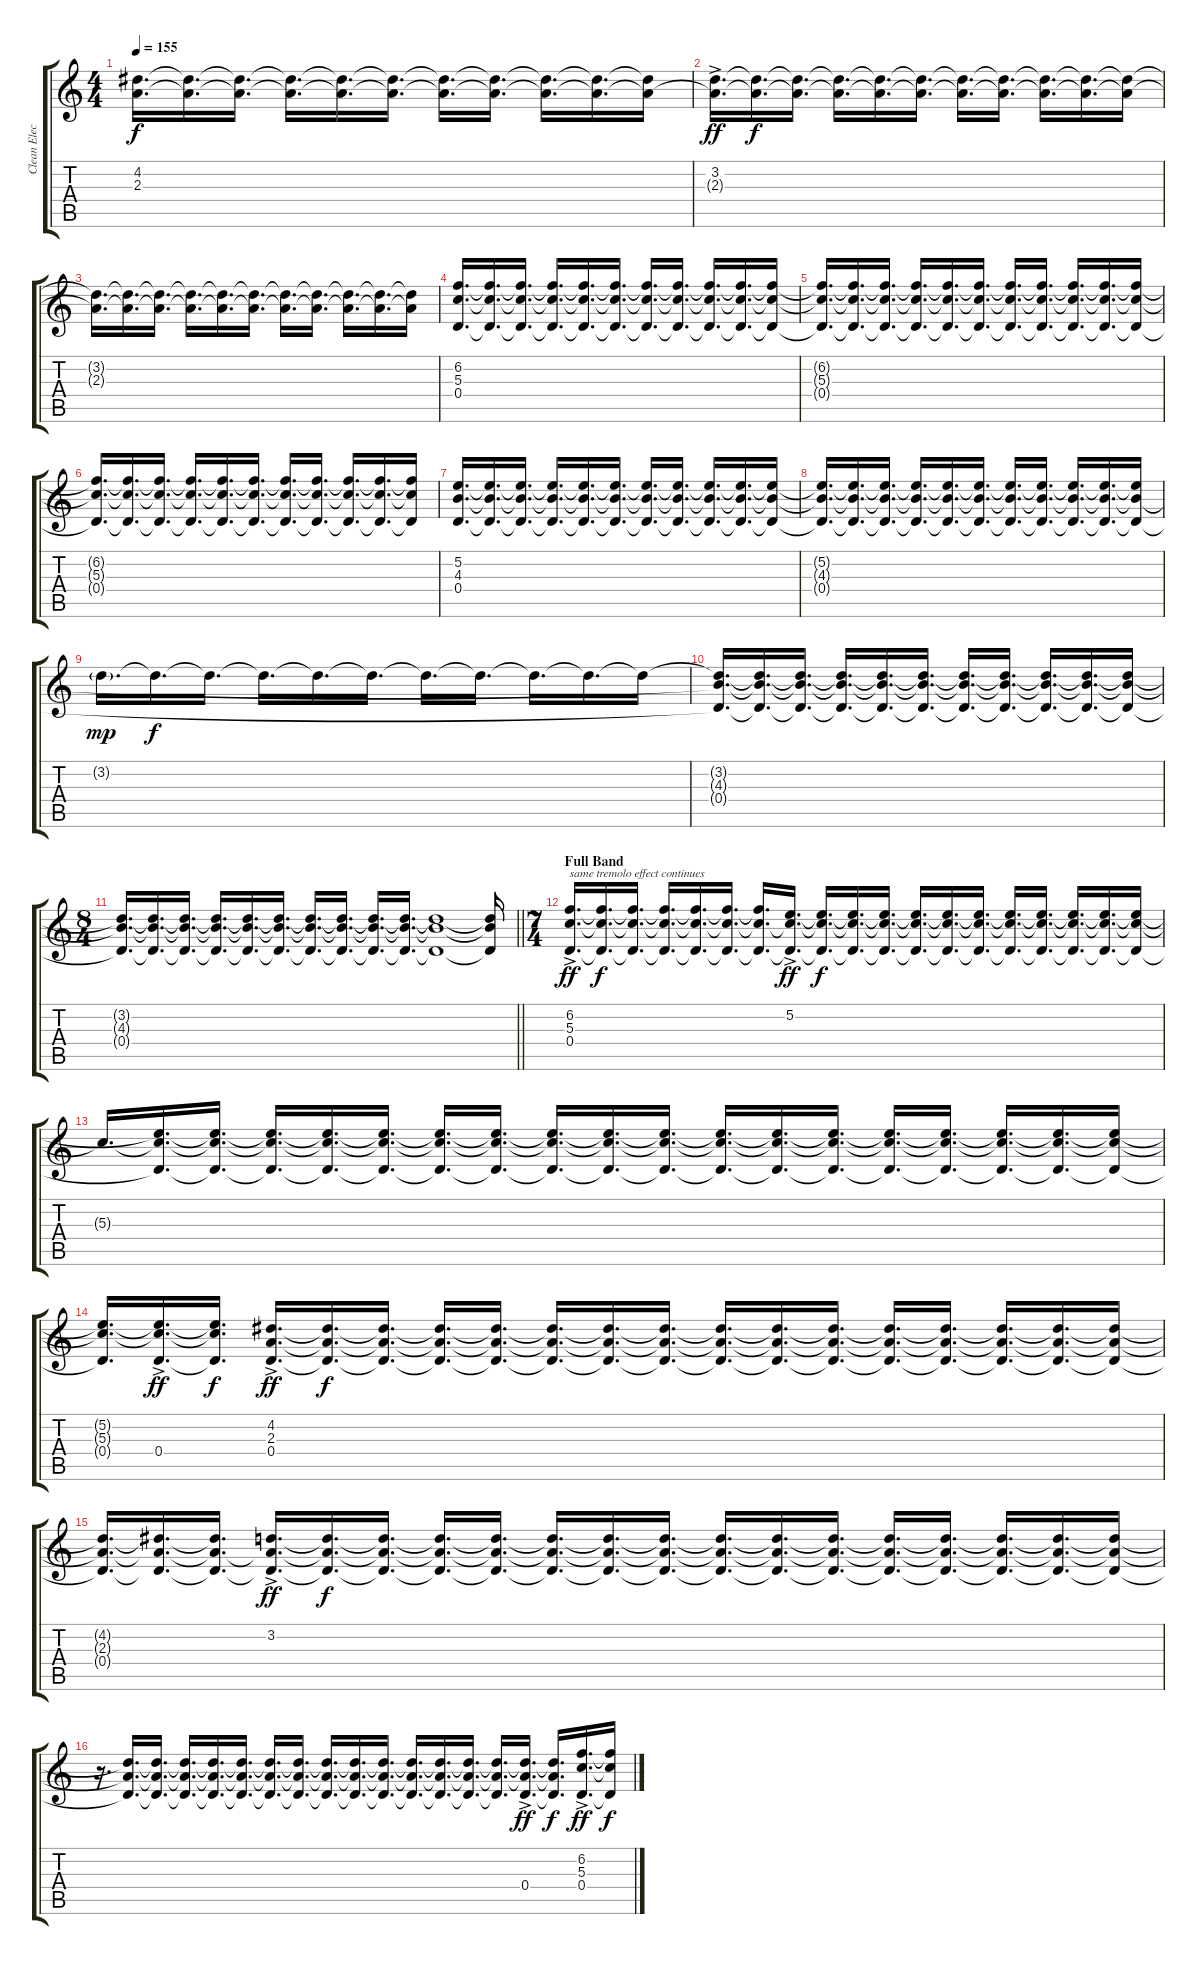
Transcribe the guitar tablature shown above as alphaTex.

\track ("Clean Electric Guitar" "Clean Elec") {instrument electricguitarjazz}
\staff {score tabs}
\tuning (E4 B3 G3 D3 A2 D2) {hide}
\ts (4 4)
\tempo 155
\clef g2
\ks c
(4.2{t} 2.3{t}).16{d dy f volume 5} (4.2{t} 2.3{t}).16{d volume 9} (4.2{t} 2.3{t}).16{d volume 5} (4.2{t} 2.3{t}).16{d volume 9} (4.2{t} 2.3{t}).16{d volume 5} (4.2{t} 2.3{t}).16{d volume 9} (4.2{t} 2.3{t}).16{d volume 5} (4.2{t} 2.3{t}).16{d volume 9} (4.2{t} 2.3{t}).16{d volume 5} (4.2{t} 2.3{t}).16{d volume 9} (4.2{t} 2.3{t}).16{volume 5} |
(3.2{ac} 2.3{t}).16{d dy ff volume 9} (3.2{t} 2.3{t}).16{d dy f volume 5} (3.2{t} 2.3{t}).16{d volume 9} (3.2{t} 2.3{t}).16{d volume 5} (3.2{t} 2.3{t}).16{d volume 9} (3.2{t} 2.3{t}).16{d volume 5} (3.2{t} 2.3{t}).16{d volume 9} (3.2{t} 2.3{t}).16{d volume 5} (3.2{t} 2.3{t}).16{d volume 9} (3.2{t} 2.3{t}).16{d volume 5} (3.2{t} 2.3{t}).16{volume 9} |
(3.2{t} 2.3{t}).16{d volume 9} (3.2{t} 2.3{t}).16{d volume 5} (3.2{t} 2.3{t}).16{d volume 9} (3.2{t} 2.3{t}).16{d volume 5} (3.2{t} 2.3{t}).16{d volume 9} (3.2{t} 2.3{t}).16{d volume 5} (3.2{t} 2.3{t}).16{d volume 9} (3.2{t} 2.3{t}).16{d volume 5} (3.2{t} 2.3{t}).16{d volume 9} (3.2{t} 2.3{t}).16{d volume 5} (3.2{t} 2.3{t}).16{volume 9} |
(6.2 5.3 0.4).16{d volume 9 instrument electricguitarjazz} (6.2{t} 5.3{t} 0.4{t}).16{d volume 5} (6.2{t} 5.3{t} 0.4{t}).16{d volume 9} (6.2{t} 5.3{t} 0.4{t}).16{d volume 5} (6.2{t} 5.3{t} 0.4{t}).16{d volume 9} (6.2{t} 5.3{t} 0.4{t}).16{d volume 5} (6.2{t} 5.3{t} 0.4{t}).16{d volume 9} (6.2{t} 5.3{t} 0.4{t}).16{d volume 5} (6.2{t} 5.3{t} 0.4{t}).16{d volume 9} (6.2{t} 5.3{t} 0.4{t}).16{d volume 5} (6.2{t} 5.3{t} 0.4{t}).16{volume 9} |
(6.2{t} 5.3{t} 0.4{t}).16{d volume 5} (6.2{t} 5.3{t} 0.4{t}).16{d volume 9} (6.2{t} 5.3{t} 0.4{t}).16{d volume 5} (6.2{t} 5.3{t} 0.4{t}).16{d volume 9} (6.2{t} 5.3{t} 0.4{t}).16{d volume 5} (6.2{t} 5.3{t} 0.4{t}).16{d volume 9} (6.2{t} 5.3{t} 0.4{t}).16{d volume 5} (6.2{t} 5.3{t} 0.4{t}).16{d volume 9} (6.2{t} 5.3{t} 0.4{t}).16{d volume 5} (6.2{t} 5.3{t} 0.4{t}).16{d volume 9} (6.2{t} 5.3{t} 0.4{t}).16{volume 5} |
(6.2{t} 5.3{t} 0.4{t}).16{d volume 9} (6.2{t} 5.3{t} 0.4{t}).16{d volume 5} (6.2{t} 5.3{t} 0.4{t}).16{d volume 9} (6.2{t} 5.3{t} 0.4{t}).16{d volume 5} (6.2{t} 5.3{t} 0.4{t}).16{d volume 9} (6.2{t} 5.3{t} 0.4{t}).16{d volume 5} (6.2{t} 5.3{t} 0.4{t}).16{d volume 9} (6.2{t} 5.3{t} 0.4{t}).16{d volume 5} (6.2{t} 5.3{t} 0.4{t}).16{d volume 9} (6.2{t} 5.3{t} 0.4{t}).16{d volume 5} (6.2{t} 5.3{t} 0.4{t}).16{volume 9} |
(5.2 4.3 0.4).16{d volume 9 instrument electricguitarjazz} (5.2{t} 4.3{t} 0.4{t}).16{d volume 5} (5.2{t} 4.3{t} 0.4{t}).16{d volume 9} (5.2{t} 4.3{t} 0.4{t}).16{d volume 5} (5.2{t} 4.3{t} 0.4{t}).16{d volume 9} (5.2{t} 4.3{t} 0.4{t}).16{d volume 5} (5.2{t} 4.3{t} 0.4{t}).16{d volume 9} (5.2{t} 4.3{t} 0.4{t}).16{d volume 5} (5.2{t} 4.3{t} 0.4{t}).16{d volume 9} (5.2{t} 4.3{t} 0.4{t}).16{d volume 5} (5.2{t} 4.3{t} 0.4{t}).16{volume 9} |
(5.2{t} 4.3{t} 0.4{t}).16{d volume 5} (5.2{t} 4.3{t} 0.4{t}).16{d volume 9} (5.2{t} 4.3{t} 0.4{t}).16{d volume 5} (5.2{t} 4.3{t} 0.4{t}).16{d volume 9} (5.2{t} 4.3{t} 0.4{t}).16{d volume 5} (5.2{t} 4.3{t} 0.4{t}).16{d volume 9} (5.2{t} 4.3{t} 0.4{t}).16{d volume 5} (5.2{t} 4.3{t} 0.4{t}).16{d volume 9} (5.2{t} 4.3{t} 0.4{t}).16{d volume 5} (5.2{t} 4.3{t} 0.4{t}).16{d volume 9} (5.2{t} 4.3{t} 0.4{t}).16{volume 5} |
3.2{g}.16{d dy mp volume 9} 3.2{t}.16{d dy f volume 5} 3.2{t}.16{d volume 9} 3.2{t}.16{d volume 5} 3.2{t}.16{d volume 9} 3.2{t}.16{d volume 5} 3.2{t}.16{d volume 9} 3.2{t}.16{d volume 5} 3.2{t}.16{d volume 9} 3.2{t}.16{d volume 5} 3.2{t}.16{volume 9} |
(3.2{t} 4.3{t} 0.4{t}).16{d volume 9 instrument electricguitarjazz} (3.2{t} 4.3{t} 0.4{t}).16{d volume 5} (3.2{t} 4.3{t} 0.4{t}).16{d volume 9} (3.2{t} 4.3{t} 0.4{t}).16{d volume 5} (3.2{t} 4.3{t} 0.4{t}).16{d volume 9} (3.2{t} 4.3{t} 0.4{t}).16{d volume 5} (3.2{t} 4.3{t} 0.4{t}).16{d volume 9} (3.2{t} 4.3{t} 0.4{t}).16{d volume 5} (3.2{t} 4.3{t} 0.4{t}).16{d volume 9} (3.2{t} 4.3{t} 0.4{t}).16{d volume 5} (3.2{t} 4.3{t} 0.4{t}).16{volume 9} |
\ts (8 4)
\barLineRight lightlight
(3.2{t} 4.3{t} 0.4{t}).16{d volume 5} (3.2{t} 4.3{t} 0.4{t}).16{d volume 9} (3.2{t} 4.3{t} 0.4{t}).16{d volume 5} (3.2{t} 4.3{t} 0.4{t}).16{d volume 9} (3.2{t} 4.3{t} 0.4{t}).16{d volume 5} (3.2{t} 4.3{t} 0.4{t}).16{d volume 9} (3.2{t} 4.3{t} 0.4{t}).16{d volume 5} (3.2{t} 4.3{t} 0.4{t}).16{d volume 9} (3.2{t} 4.3{t} 0.4{t}).16{d volume 5} (3.2{t} 4.3{t} 0.4{t}).16{d volume 9} (3.2{t} 4.3{t} 0.4{t}).1{volume 5} (3.2{t} 4.3{t} 0.4{t}).16 |
\ts (7 4)
\section ("" "Full Band")
(6.2{ac} 5.3{ac} 0.4{ac}).16{d txt "same tremolo effect continues" dy ff} (6.2{t} 5.3{t} 0.4{t}).16{d dy f} (6.2{t} 5.3{t} 0.4{t}).16{d} (6.2{t} 5.3{t} 0.4{t}).16{d} (6.2{t} 5.3{t} 0.4{t}).16{d} (6.2{t} 5.3{t} 0.4{t}).16{d} (6.2{t} 5.3{t} 0.4{t}).16{d} (5.2{ac} 5.3{t} 0.4{t}).16{d dy ff} (5.2{t} 5.3{t} 0.4{t}).16{d dy f} (5.2{t} 5.3{t} 0.4{t}).16{d} (5.2{t} 5.3{t} 0.4{t}).16{d} (5.2{t} 5.3{t} 0.4{t}).16{d} (5.2{t} 5.3{t} 0.4{t}).16{d} (5.2{t} 5.3{t} 0.4{t}).16{d} (5.2{t} 5.3{t} 0.4{t}).16{d} (5.2{t} 5.3{t} 0.4{t}).16{d} (5.2{t} 5.3{t} 0.4{t}).16{d} (5.2{t} 5.3{t} 0.4{t}).16{d} (5.2{t} 5.3{t} 0.4{t}).16 |
5.3{t}.16{d} (5.2{t} 5.3{t} 0.4{t}).16{d} (5.2{t} 5.3{t} 0.4{t}).16{d} (5.2{t} 5.3{t} 0.4{t}).16{d} (5.2{t} 5.3{t} 0.4{t}).16{d} (5.2{t} 5.3{t} 0.4{t}).16{d} (5.2{t} 5.3{t} 0.4{t}).16{d} (5.2{t} 5.3{t} 0.4{t}).16{d} (5.2{t} 5.3{t} 0.4{t}).16{d} (5.2{t} 5.3{t} 0.4{t}).16{d} (5.2{t} 5.3{t} 0.4{t}).16{d} (5.2{t} 5.3{t} 0.4{t}).16{d} (5.2{t} 5.3{t} 0.4{t}).16{d} (5.2{t} 5.3{t} 0.4{t}).16{d} (5.2{t} 5.3{t} 0.4{t}).16{d} (5.2{t} 5.3{t} 0.4{t}).16{d} (5.2{t} 5.3{t} 0.4{t}).16{d} (5.2{t} 5.3{t} 0.4{t}).16{d} (5.2{t} 5.3{t} 0.4{t}).16 |
(5.2{t} 5.3{t} 0.4{t}).16{d} (5.2{t} 5.3{t} 0.4{ac}).16{d dy ff} (5.2{t} 5.3{t} 0.4{t}).16{d dy f} (4.2{ac} 2.3{ac} 0.4{ac}).16{d dy ff} (4.2{t} 2.3{t} 0.4{t}).16{d dy f} (4.2{t} 2.3{t} 0.4{t}).16{d} (4.2{t} 2.3{t} 0.4{t}).16{d} (4.2{t} 2.3{t} 0.4{t}).16{d} (4.2{t} 2.3{t} 0.4{t}).16{d} (4.2{t} 2.3{t} 0.4{t}).16{d} (4.2{t} 2.3{t} 0.4{t}).16{d} (4.2{t} 2.3{t} 0.4{t}).16{d} (4.2{t} 2.3{t} 0.4{t}).16{d} (4.2{t} 2.3{t} 0.4{t}).16{d} (4.2{t} 2.3{t} 0.4{t}).16{d} (4.2{t} 2.3{t} 0.4{t}).16{d} (4.2{t} 2.3{t} 0.4{t}).16{d} (4.2{t} 2.3{t} 0.4{t}).16{d} (4.2{t} 2.3{t} 0.4{t}).16 |
(4.2{t} 2.3{t} 0.4{t}).16{d} (4.2{t} 2.3{t} 0.4{t}).16{d} (4.2{t} 2.3{t} 0.4{t}).16{d} (3.2{ac} 2.3{t} 0.4{t}).16{d dy ff} (3.2{t} 2.3{t} 0.4{t}).16{d dy f} (3.2{t} 2.3{t} 0.4{t}).16{d} (3.2{t} 2.3{t} 0.4{t}).16{d} (3.2{t} 2.3{t} 0.4{t}).16{d} (3.2{t} 2.3{t} 0.4{t}).16{d} (3.2{t} 2.3{t} 0.4{t}).16{d} (3.2{t} 2.3{t} 0.4{t}).16{d} (3.2{t} 2.3{t} 0.4{t}).16{d} (3.2{t} 2.3{t} 0.4{t}).16{d} (3.2{t} 2.3{t} 0.4{t}).16{d} (3.2{t} 2.3{t} 0.4{t}).16{d} (3.2{t} 2.3{t} 0.4{t}).16{d} (3.2{t} 2.3{t} 0.4{t}).16{d} (3.2{t} 2.3{t} 0.4{t}).16{d} (3.2{t} 2.3{t} 0.4{t}).16 |
r.16{d} (3.2{t} 2.3{t} 0.4{t}).16{d} (3.2{t} 2.3{t} 0.4{t}).16{d} (3.2{t} 2.3{t} 0.4{t}).16{d} (3.2{t} 2.3{t} 0.4{t}).16{d} (3.2{t} 2.3{t} 0.4{t}).16{d} (3.2{t} 2.3{t} 0.4{t}).16{d} (3.2{t} 2.3{t} 0.4{t}).16{d} (3.2{t} 2.3{t} 0.4{t}).16{d} (3.2{t} 2.3{t} 0.4{t}).16{d} (3.2{t} 2.3{t} 0.4{t}).16{d} (3.2{t} 2.3{t} 0.4{t}).16{d} (3.2{t} 2.3{t} 0.4{t}).16{d} (3.2{t} 2.3{t} 0.4{t}).16{d} (3.2{t} 2.3{t} 0.4{t}).16{d} (3.2{t} 2.3{t} 0.4{ac}).16{d dy ff} (3.2{t} 2.3{t} 0.4{t}).16{d dy f} (6.2{ac} 5.3{ac} 0.4{ac}).16{d dy ff} (6.2{t} 5.3{t} 0.4{t}).16{dy f}
